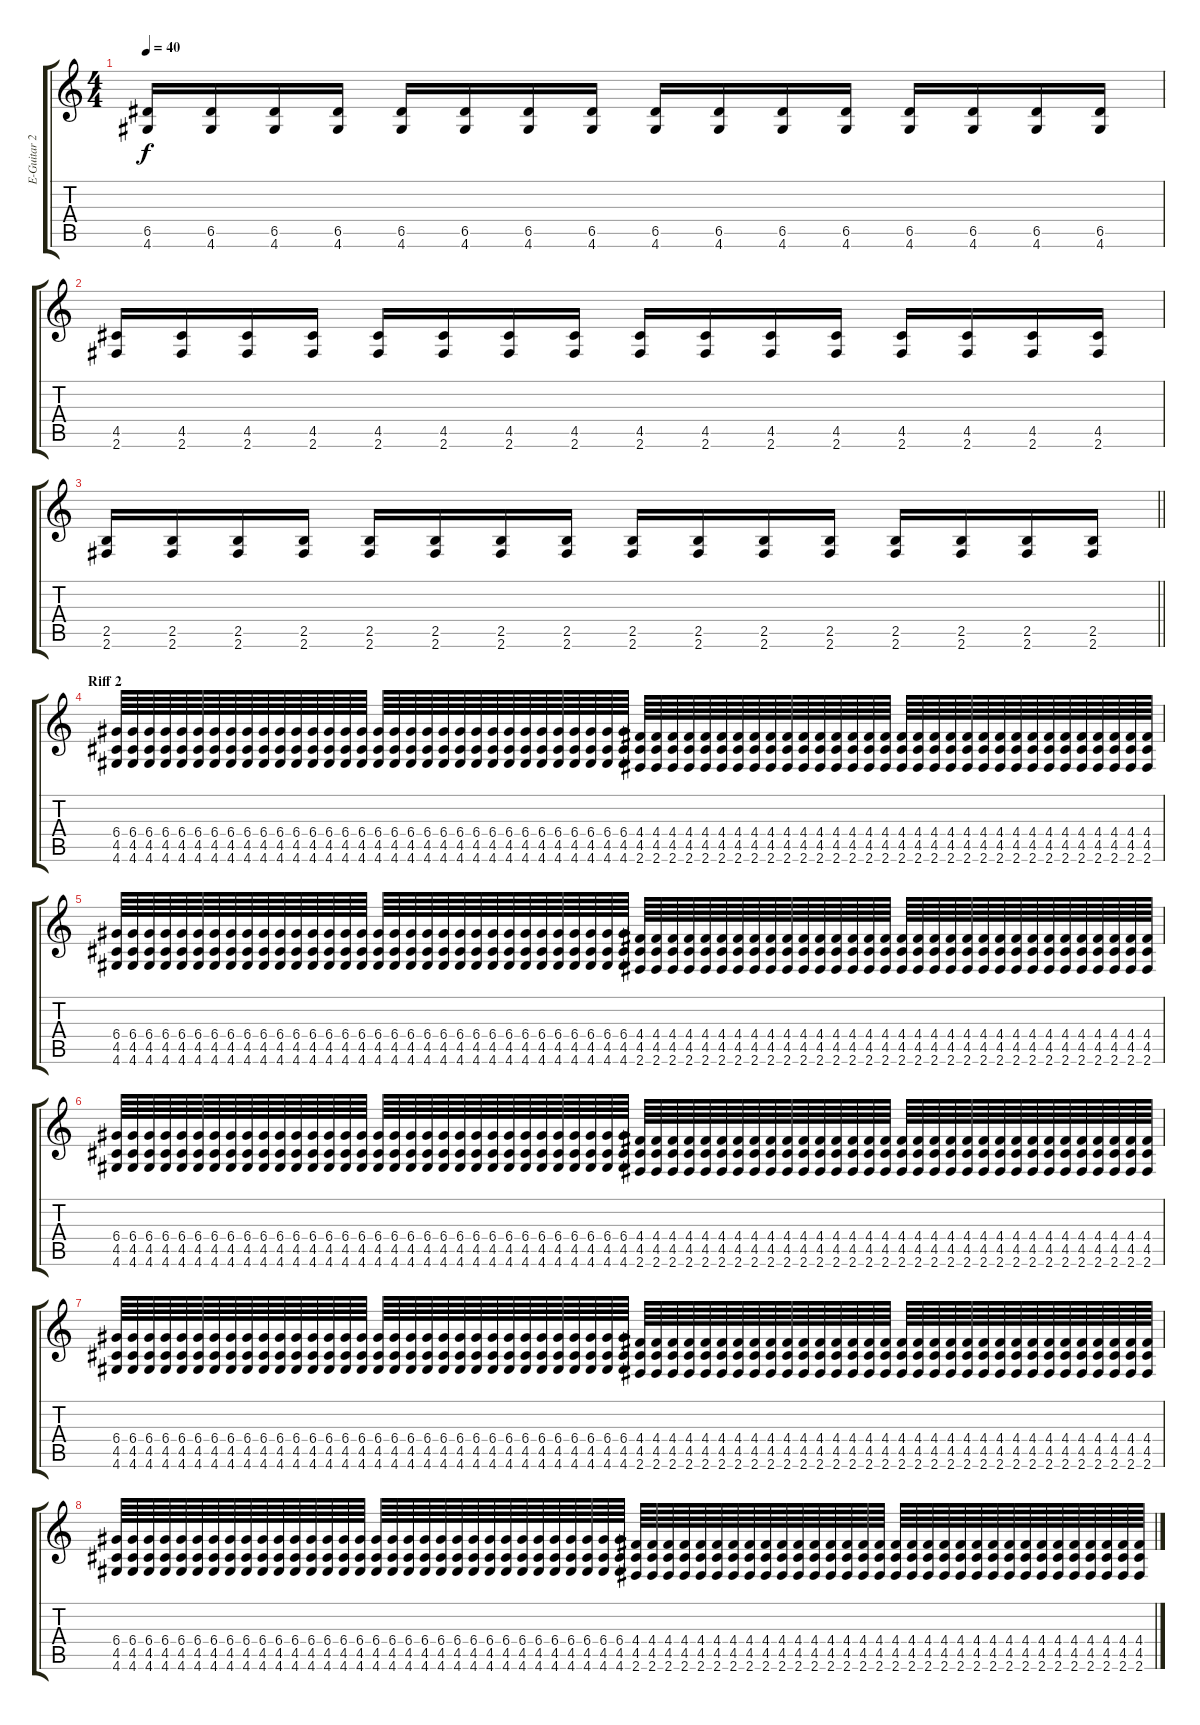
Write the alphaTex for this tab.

\track ("E-Guitar 2" "E-Guitar 2") {instrument distortionguitar}
\staff {score tabs}
\tuning (E4 B3 G3 D3 A2 E2) {hide}
\ts (4 4)
\tempo 40
\clef g2
\ks c
(6.5 4.6).16{dy f} (6.5 4.6).16 (6.5 4.6).16 (6.5 4.6).16 (6.5 4.6).16 (6.5 4.6).16 (6.5 4.6).16 (6.5 4.6).16 (6.5 4.6).16 (6.5 4.6).16 (6.5 4.6).16 (6.5 4.6).16 (6.5 4.6).16 (6.5 4.6).16 (6.5 4.6).16 (6.5 4.6).16 |
(4.5 2.6).16 (4.5 2.6).16 (4.5 2.6).16 (4.5 2.6).16 (4.5 2.6).16 (4.5 2.6).16 (4.5 2.6).16 (4.5 2.6).16 (4.5 2.6).16 (4.5 2.6).16 (4.5 2.6).16 (4.5 2.6).16 (4.5 2.6).16 (4.5 2.6).16 (4.5 2.6).16 (4.5 2.6).16 |
\barLineRight lightlight
(2.5 2.6).16 (2.5 2.6).16 (2.5 2.6).16 (2.5 2.6).16 (2.5 2.6).16 (2.5 2.6).16 (2.5 2.6).16 (2.5 2.6).16 (2.5 2.6).16 (2.5 2.6).16 (2.5 2.6).16 (2.5 2.6).16 (2.5 2.6).16 (2.5 2.6).16 (2.5 2.6).16 (2.5 2.6).16 |
\section ("" "Riff 2")
(6.4 4.5 4.6).64 (6.4 4.5 4.6).64 (6.4 4.5 4.6).64 (6.4 4.5 4.6).64 (6.4 4.5 4.6).64 (6.4 4.5 4.6).64 (6.4 4.5 4.6).64 (6.4 4.5 4.6).64 (6.4 4.5 4.6).64 (6.4 4.5 4.6).64 (6.4 4.5 4.6).64 (6.4 4.5 4.6).64 (6.4 4.5 4.6).64 (6.4 4.5 4.6).64 (6.4 4.5 4.6).64 (6.4 4.5 4.6).64 (6.4 4.5 4.6).64 (6.4 4.5 4.6).64 (6.4 4.5 4.6).64 (6.4 4.5 4.6).64 (6.4 4.5 4.6).64 (6.4 4.5 4.6).64 (6.4 4.5 4.6).64 (6.4 4.5 4.6).64 (6.4 4.5 4.6).64 (6.4 4.5 4.6).64 (6.4 4.5 4.6).64 (6.4 4.5 4.6).64 (6.4 4.5 4.6).64 (6.4 4.5 4.6).64 (6.4 4.5 4.6).64 (6.4 4.5 4.6).64 (4.4 4.5 2.6).64 (4.4 4.5 2.6).64 (4.4 4.5 2.6).64 (4.4 4.5 2.6).64 (4.4 4.5 2.6).64 (4.4 4.5 2.6).64 (4.4 4.5 2.6).64 (4.4 4.5 2.6).64 (4.4 4.5 2.6).64 (4.4 4.5 2.6).64 (4.4 4.5 2.6).64 (4.4 4.5 2.6).64 (4.4 4.5 2.6).64 (4.4 4.5 2.6).64 (4.4 4.5 2.6).64 (4.4 4.5 2.6).64 (4.4 4.5 2.6).64 (4.4 4.5 2.6).64 (4.4 4.5 2.6).64 (4.4 4.5 2.6).64 (4.4 4.5 2.6).64 (4.4 4.5 2.6).64 (4.4 4.5 2.6).64 (4.4 4.5 2.6).64 (4.4 4.5 2.6).64 (4.4 4.5 2.6).64 (4.4 4.5 2.6).64 (4.4 4.5 2.6).64 (4.4 4.5 2.6).64 (4.4 4.5 2.6).64 (4.4 4.5 2.6).64 (4.4 4.5 2.6).64 |
(6.4 4.5 4.6).64 (6.4 4.5 4.6).64 (6.4 4.5 4.6).64 (6.4 4.5 4.6).64 (6.4 4.5 4.6).64 (6.4 4.5 4.6).64 (6.4 4.5 4.6).64 (6.4 4.5 4.6).64 (6.4 4.5 4.6).64 (6.4 4.5 4.6).64 (6.4 4.5 4.6).64 (6.4 4.5 4.6).64 (6.4 4.5 4.6).64 (6.4 4.5 4.6).64 (6.4 4.5 4.6).64 (6.4 4.5 4.6).64 (6.4 4.5 4.6).64 (6.4 4.5 4.6).64 (6.4 4.5 4.6).64 (6.4 4.5 4.6).64 (6.4 4.5 4.6).64 (6.4 4.5 4.6).64 (6.4 4.5 4.6).64 (6.4 4.5 4.6).64 (6.4 4.5 4.6).64 (6.4 4.5 4.6).64 (6.4 4.5 4.6).64 (6.4 4.5 4.6).64 (6.4 4.5 4.6).64 (6.4 4.5 4.6).64 (6.4 4.5 4.6).64 (6.4 4.5 4.6).64 (4.4 4.5 2.6).64 (4.4 4.5 2.6).64 (4.4 4.5 2.6).64 (4.4 4.5 2.6).64 (4.4 4.5 2.6).64 (4.4 4.5 2.6).64 (4.4 4.5 2.6).64 (4.4 4.5 2.6).64 (4.4 4.5 2.6).64 (4.4 4.5 2.6).64 (4.4 4.5 2.6).64 (4.4 4.5 2.6).64 (4.4 4.5 2.6).64 (4.4 4.5 2.6).64 (4.4 4.5 2.6).64 (4.4 4.5 2.6).64 (4.4 4.5 2.6).64 (4.4 4.5 2.6).64 (4.4 4.5 2.6).64 (4.4 4.5 2.6).64 (4.4 4.5 2.6).64 (4.4 4.5 2.6).64 (4.4 4.5 2.6).64 (4.4 4.5 2.6).64 (4.4 4.5 2.6).64 (4.4 4.5 2.6).64 (4.4 4.5 2.6).64 (4.4 4.5 2.6).64 (4.4 4.5 2.6).64 (4.4 4.5 2.6).64 (4.4 4.5 2.6).64 (4.4 4.5 2.6).64 |
(6.4 4.5 4.6).64 (6.4 4.5 4.6).64 (6.4 4.5 4.6).64 (6.4 4.5 4.6).64 (6.4 4.5 4.6).64 (6.4 4.5 4.6).64 (6.4 4.5 4.6).64 (6.4 4.5 4.6).64 (6.4 4.5 4.6).64 (6.4 4.5 4.6).64 (6.4 4.5 4.6).64 (6.4 4.5 4.6).64 (6.4 4.5 4.6).64 (6.4 4.5 4.6).64 (6.4 4.5 4.6).64 (6.4 4.5 4.6).64 (6.4 4.5 4.6).64 (6.4 4.5 4.6).64 (6.4 4.5 4.6).64 (6.4 4.5 4.6).64 (6.4 4.5 4.6).64 (6.4 4.5 4.6).64 (6.4 4.5 4.6).64 (6.4 4.5 4.6).64 (6.4 4.5 4.6).64 (6.4 4.5 4.6).64 (6.4 4.5 4.6).64 (6.4 4.5 4.6).64 (6.4 4.5 4.6).64 (6.4 4.5 4.6).64 (6.4 4.5 4.6).64 (6.4 4.5 4.6).64 (4.4 4.5 2.6).64 (4.4 4.5 2.6).64 (4.4 4.5 2.6).64 (4.4 4.5 2.6).64 (4.4 4.5 2.6).64 (4.4 4.5 2.6).64 (4.4 4.5 2.6).64 (4.4 4.5 2.6).64 (4.4 4.5 2.6).64 (4.4 4.5 2.6).64 (4.4 4.5 2.6).64 (4.4 4.5 2.6).64 (4.4 4.5 2.6).64 (4.4 4.5 2.6).64 (4.4 4.5 2.6).64 (4.4 4.5 2.6).64 (4.4 4.5 2.6).64 (4.4 4.5 2.6).64 (4.4 4.5 2.6).64 (4.4 4.5 2.6).64 (4.4 4.5 2.6).64 (4.4 4.5 2.6).64 (4.4 4.5 2.6).64 (4.4 4.5 2.6).64 (4.4 4.5 2.6).64 (4.4 4.5 2.6).64 (4.4 4.5 2.6).64 (4.4 4.5 2.6).64 (4.4 4.5 2.6).64 (4.4 4.5 2.6).64 (4.4 4.5 2.6).64 (4.4 4.5 2.6).64 |
(6.4 4.5 4.6).64 (6.4 4.5 4.6).64 (6.4 4.5 4.6).64 (6.4 4.5 4.6).64 (6.4 4.5 4.6).64 (6.4 4.5 4.6).64 (6.4 4.5 4.6).64 (6.4 4.5 4.6).64 (6.4 4.5 4.6).64 (6.4 4.5 4.6).64 (6.4 4.5 4.6).64 (6.4 4.5 4.6).64 (6.4 4.5 4.6).64 (6.4 4.5 4.6).64 (6.4 4.5 4.6).64 (6.4 4.5 4.6).64 (6.4 4.5 4.6).64 (6.4 4.5 4.6).64 (6.4 4.5 4.6).64 (6.4 4.5 4.6).64 (6.4 4.5 4.6).64 (6.4 4.5 4.6).64 (6.4 4.5 4.6).64 (6.4 4.5 4.6).64 (6.4 4.5 4.6).64 (6.4 4.5 4.6).64 (6.4 4.5 4.6).64 (6.4 4.5 4.6).64 (6.4 4.5 4.6).64 (6.4 4.5 4.6).64 (6.4 4.5 4.6).64 (6.4 4.5 4.6).64 (4.4 4.5 2.6).64 (4.4 4.5 2.6).64 (4.4 4.5 2.6).64 (4.4 4.5 2.6).64 (4.4 4.5 2.6).64 (4.4 4.5 2.6).64 (4.4 4.5 2.6).64 (4.4 4.5 2.6).64 (4.4 4.5 2.6).64 (4.4 4.5 2.6).64 (4.4 4.5 2.6).64 (4.4 4.5 2.6).64 (4.4 4.5 2.6).64 (4.4 4.5 2.6).64 (4.4 4.5 2.6).64 (4.4 4.5 2.6).64 (4.4 4.5 2.6).64 (4.4 4.5 2.6).64 (4.4 4.5 2.6).64 (4.4 4.5 2.6).64 (4.4 4.5 2.6).64 (4.4 4.5 2.6).64 (4.4 4.5 2.6).64 (4.4 4.5 2.6).64 (4.4 4.5 2.6).64 (4.4 4.5 2.6).64 (4.4 4.5 2.6).64 (4.4 4.5 2.6).64 (4.4 4.5 2.6).64 (4.4 4.5 2.6).64 (4.4 4.5 2.6).64 (4.4 4.5 2.6).64 |
(6.4 4.5 4.6).64 (6.4 4.5 4.6).64 (6.4 4.5 4.6).64 (6.4 4.5 4.6).64 (6.4 4.5 4.6).64 (6.4 4.5 4.6).64 (6.4 4.5 4.6).64 (6.4 4.5 4.6).64 (6.4 4.5 4.6).64 (6.4 4.5 4.6).64 (6.4 4.5 4.6).64 (6.4 4.5 4.6).64 (6.4 4.5 4.6).64 (6.4 4.5 4.6).64 (6.4 4.5 4.6).64 (6.4 4.5 4.6).64 (6.4 4.5 4.6).64 (6.4 4.5 4.6).64 (6.4 4.5 4.6).64 (6.4 4.5 4.6).64 (6.4 4.5 4.6).64 (6.4 4.5 4.6).64 (6.4 4.5 4.6).64 (6.4 4.5 4.6).64 (6.4 4.5 4.6).64 (6.4 4.5 4.6).64 (6.4 4.5 4.6).64 (6.4 4.5 4.6).64 (6.4 4.5 4.6).64 (6.4 4.5 4.6).64 (6.4 4.5 4.6).64 (6.4 4.5 4.6).64 (4.4 4.5 2.6).64 (4.4 4.5 2.6).64 (4.4 4.5 2.6).64 (4.4 4.5 2.6).64 (4.4 4.5 2.6).64 (4.4 4.5 2.6).64 (4.4 4.5 2.6).64 (4.4 4.5 2.6).64 (4.4 4.5 2.6).64 (4.4 4.5 2.6).64 (4.4 4.5 2.6).64 (4.4 4.5 2.6).64 (4.4 4.5 2.6).64 (4.4 4.5 2.6).64 (4.4 4.5 2.6).64 (4.4 4.5 2.6).64 (4.4 4.5 2.6).64 (4.4 4.5 2.6).64 (4.4 4.5 2.6).64 (4.4 4.5 2.6).64 (4.4 4.5 2.6).64 (4.4 4.5 2.6).64 (4.4 4.5 2.6).64 (4.4 4.5 2.6).64 (4.4 4.5 2.6).64 (4.4 4.5 2.6).64 (4.4 4.5 2.6).64 (4.4 4.5 2.6).64 (4.4 4.5 2.6).64 (4.4 4.5 2.6).64 (4.4 4.5 2.6).64 (4.4 4.5 2.6).64
